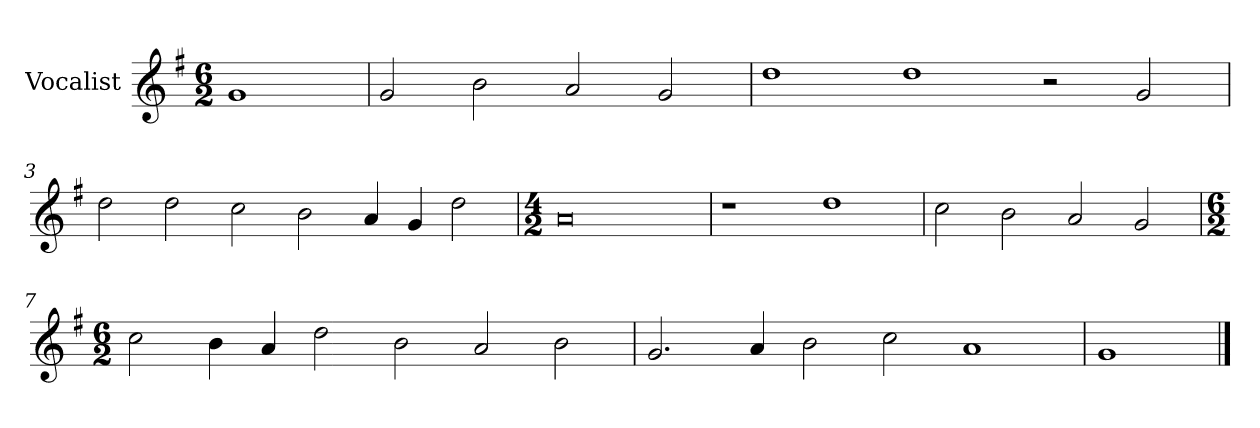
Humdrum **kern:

**kern
*part1
*staff1
*I"Vocalist
*k[f#]
*G:
*M6/2
=
1g
=1
2g
2b
2a
2g
=2
1dd
1dd
2r
2g
=3
2dd
2dd
2cc
2b
4a
4g
2dd
=4
*M4/2
0a
=5
1r
1dd
=6
2cc
2b
2a
2g
=7
*M6/2
2cc
4b
4a
2dd
2b
2a
2b
=8
2.g
4a
2b
2cc
1a
=9
1g
==
*-
